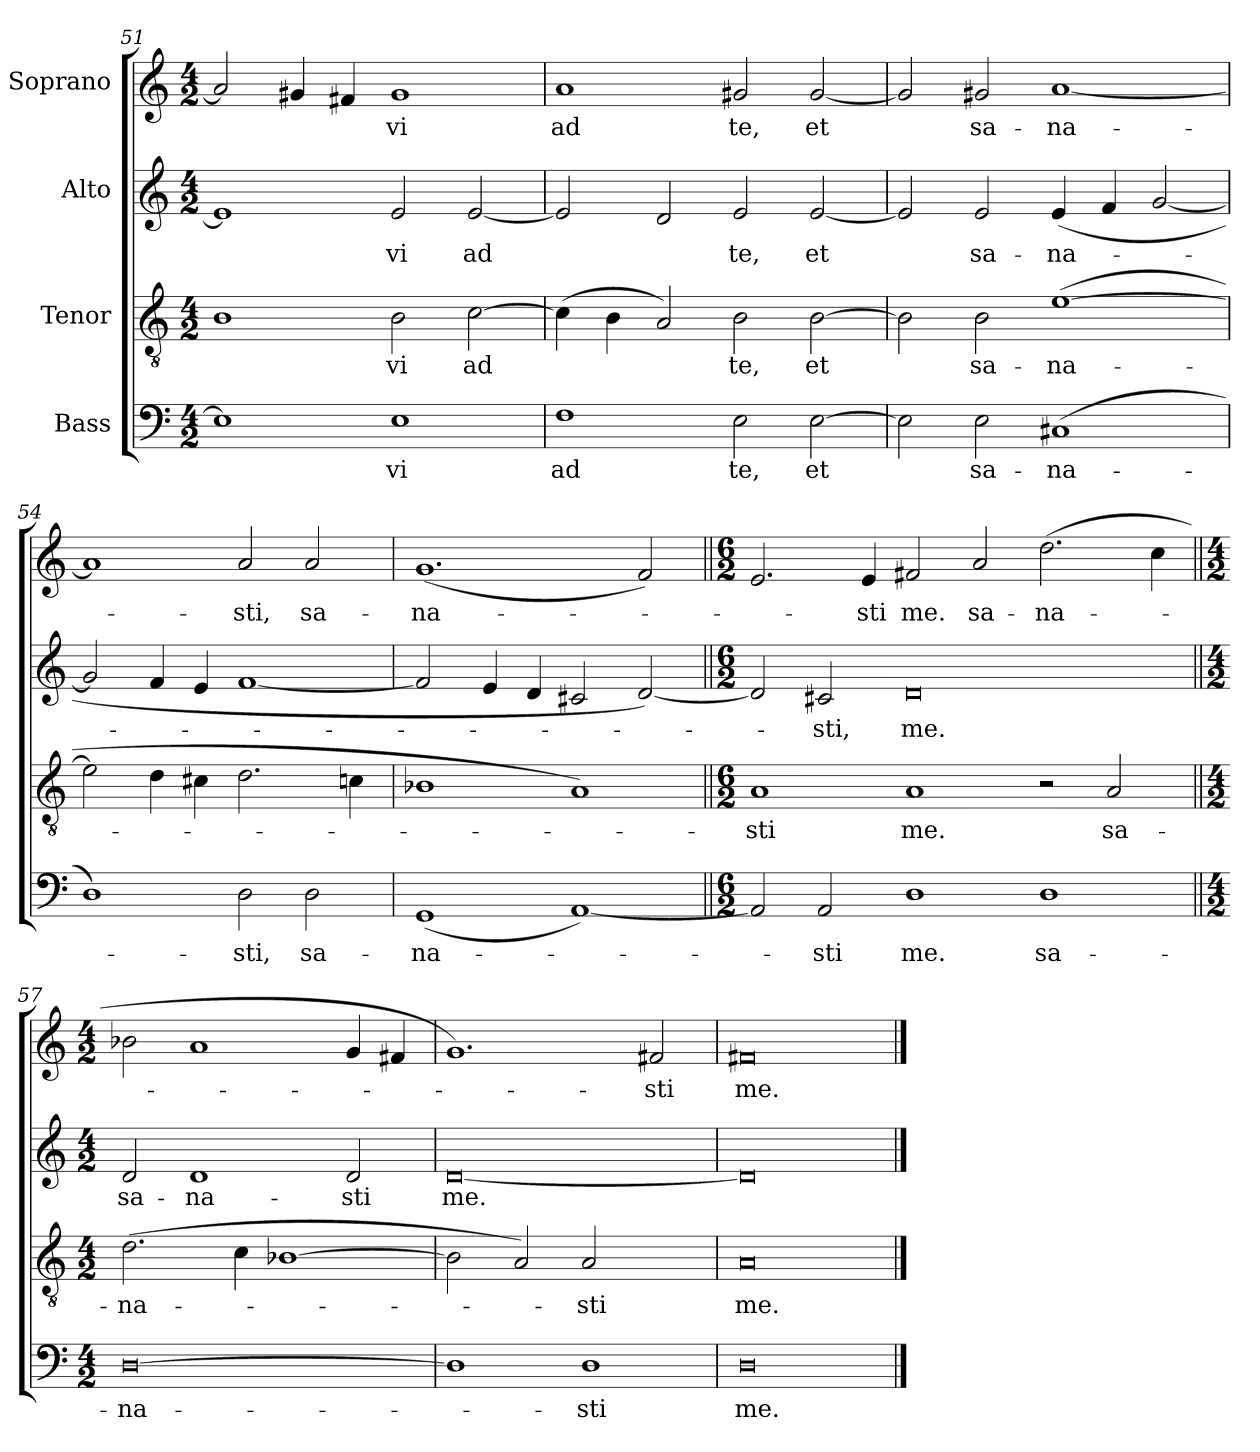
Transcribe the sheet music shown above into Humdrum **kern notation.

**kern	**text	**kern	**text	**kern	**text	**kern	**text
*part4	*part4	*part3	*part3	*part2	*part2	*part1	*part1
*staff4	*staff4	*staff3	*staff3	*staff2	*staff2	*staff1	*staff1
*I"Bass	*	*I"Tenor	*	*I"Alto	*	*I"Soprano	*
*clefF4	*	*clefGv2	*	*clefG2	*	*clefG2	*
*k[]	*	*k[]	*	*k[]	*	*k[]	*
*C:	*	*C:	*	*C:	*	*C:	*
*M4/2	*	*M4/2	*	*M4/2	*	*M4/2	*
=51	=51	=51	=51	=51	=51	=51	=51
1E]	.	1B	.	1e]	.	2a/]	.
.	.	.	.	.	.	4g#X/	.
.	.	.	.	.	.	4f#X/	.
1E	-vi	2B\	-vi	2e/	-vi	1g#	-vi
.	.	[2c\	ad	[2e/	ad	.	.
!!LO:LB:g=z
=52	=52	=52	=52	=52	=52	=52	=52
1F	ad	(4c\]	.	2e/]	.	1a	ad
.	.	4B\	.	.	.	.	.
.	.	2A/)	.	2d/	.	.	.
2E\	te,	2B\	te,	2e/	te,	2g#X/	te,
[2E\	et	[2B\	et	[2e/	et	[2g#/	et
=53	=53	=53	=53	=53	=53	=53	=53
2E\]	.	2B\]	.	2e/]	.	2g#/]	.
2E\	sa-	2B\	sa-	2e/	sa-	2g#X/	sa-
(1C#X	-na-	([1e	-na-	(4e/	-na-	[1a	-na-
.	.	.	.	4f/	.	.	.
.	.	.	.	[2g/	.	.	.
=54	=54	=54	=54	=54	=54	=54	=54
1D)	.	2e\]	.	2g/]	.	1a]	.
.	.	4d\	.	4f/	.	.	.
.	.	4c#X\	.	4e/	.	.	.
2D\	-sti,	2.d\	.	[1f	.	2a/	-sti,
2D\	sa-	.	.	.	.	2a/	sa-
.	.	4cn\	.	.	.	.	.
=55	=55	=55	=55	=55	=55	=55	=55
(1GG	-na-	1B-X	.	2f/]	.	(1.g	-na-
.	.	.	.	4e/	.	.	.
.	.	.	.	4d/	.	.	.
[1AA)	.	1A)	.	2c#X/	.	.	.
.	.	.	.	[2d/)	.	2f/)	.
!!LO:LB:g=z
=56||	=56||	=56||	=56||	=56||	=56||	=56||	=56||
*M6/2	*	*M6/2	*	*M6/2	*	*M6/2	*
2AA/]	.	1A	-sti	2d/]	.	2.e/	.
2AA/	-sti	.	.	2c#X/	-sti,	.	.
.	.	.	.	.	.	4e/	-sti
1D	me.	1A	me.	0d	me.	2f#X/	me.
.	.	.	.	.	.	2a/	sa-
1D	sa-	2r	.	.	.	(2.dd\	-na-
.	.	2A/	sa-	.	.	.	.
.	.	.	.	.	.	4cc\	.
=57||	=57||	=57||	=57||	=57||	=57||	=57||	=57||
*M4/2	*	*M4/2	*	*M4/2	*	*M4/2	*
[0D	-na-	(2.d\	-na-	2d/	sa-	2b-X\	.
.	.	.	.	1d	-na-	1a	.
.	.	4c\	.	.	.	.	.
.	.	[1B-X	.	.	.	.	.
.	.	.	.	2d/	-sti	4g/	.
.	.	.	.	.	.	4f#X/	.
=58	=58	=58	=58	=58	=58	=58	=58
1D]	.	2B-\]	.	[0d	me.	1.g)	.
.	.	2A/)	.	.	.	.	.
1D	-sti	2A/	-sti	.	.	.	.
.	.	2ryy	.	.	.	2f#X/	-sti
=59	=59	=59	=59	=59	=59	=59	=59
0D	me.	0A	me.	0d]	.	0f#X	me.
==	==	==	==	==	==	==	==
*-	*-	*-	*-	*-	*-	*-	*-
